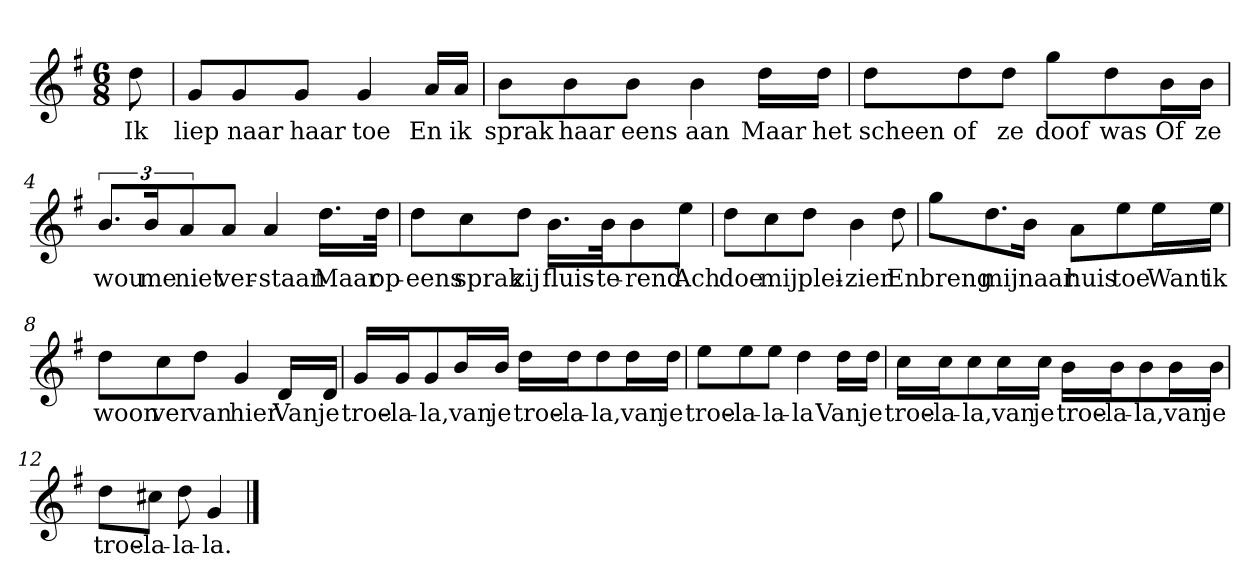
**kern	**text
*part1	*part1
*staff1	*staff1
*clefG2	*
*k[f#]	*
*G:	*
*M6/8	*
*MM120	*
=	=
8dd	Ik
=1	=1
8g/L	liep
8g/	naar
8g/J	haar
4g	toe
16a/LL	En
16a/JJ	ik
=2	=2
8b\L	sprak
8b\	haar
8b\J	eens
4b	aan
16dd\LL	Maar
16dd\JJ	het
=3	=3
8dd\L	scheen
8dd\	of
8dd\J	ze
8gg\L	doof
8dd\	was
16b\L	Of
16b\JJ	ze
=4	=4
12.b/L	wou
24b/K	me
12a/	niet
8a/J	ver-
4a	-staan
16.dd\LL	Maar
32dd\JJk	op-
=5	=5
8dd\L	-eens
8cc\	sprak
8dd\J	zij
16.b\LL	fluis-
32b\Jk	-te-
8b\	-rend
8ee\J	Ach
=6	=6
8dd\L	doe
8cc\	mij
8dd\J	plei-
4b	-zier
8dd	En
=7	=7
8gg\L	breng
8.dd\	mij
16b\Jk	naar
8a\L	huis
8ee\	toe
16ee\L	Want
16ee\JJ	ik
=8	=8
8dd\L	woon
8cc\	ver
8dd\J	van
4g	hier
16d/LL	Van
16d/JJ	je
=9	=9
16g/LL	troe-
16g/J	-la-
8g/	-la,
16b/L	van
16b/JJ	je
16dd\LL	troe-
16dd\J	-la-
8dd\	-la,
16dd\L	van
16dd\JJ	je
=10	=10
8ee\L	troe-
8ee\	-la-
8ee\J	-la-
4dd	-la
16dd\LL	Van
16dd\JJ	je
=11	=11
16cc\LL	troe-
16cc\J	-la-
8cc\	-la,
16cc\L	van
16cc\JJ	je
16b\LL	troe-
16b\J	-la-
8b\	-la,
16b\L	van
16b\JJ	je
=12	=12
8dd\L	troe-
8cc#X\J	-la-
8dd	-la-
4g	-la.
==	==
*-	*-
